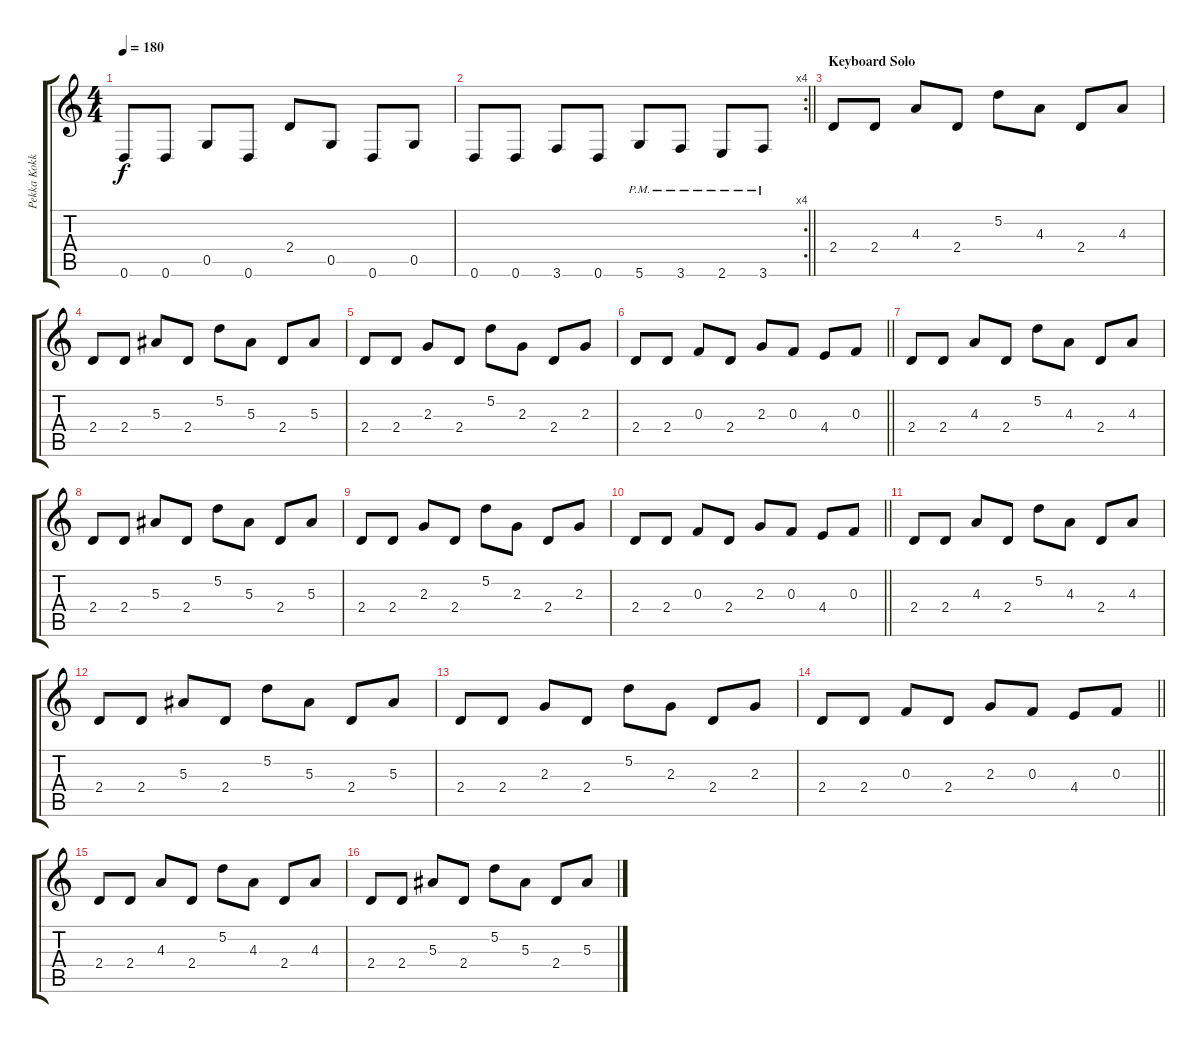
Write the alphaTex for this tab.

\track ("Pekka Kokko" "Pekka Kokk") {instrument overdrivenguitar}
\staff {score tabs}
\tuning (D4 A3 F3 C3 G2 D2) {hide}
\ts (4 4)
\tempo 180
\clef g2
\ks c
0.6.8{dy f} 0.6.8 0.5.8 0.6.8 2.4.8 0.5.8 0.6.8 0.5.8 |
\rc 4
\barLineRight lightlight
0.6.8 0.6.8 3.6.8 0.6.8 5.6{pm}.8 3.6{pm}.8 2.6{pm}.8 3.6{pm}.8 |
\section ("" "Keyboard Solo")
2.4.8 2.4.8 4.3.8 2.4.8 5.2.8 4.3.8 2.4.8 4.3.8 |
2.4.8 2.4.8 5.3.8 2.4.8 5.2.8 5.3.8 2.4.8 5.3.8 |
2.4.8 2.4.8 2.3.8 2.4.8 5.2.8 2.3.8 2.4.8 2.3.8 |
\barLineRight lightlight
2.4.8 2.4.8 0.3.8 2.4.8 2.3.8 0.3.8 4.4.8 0.3.8 |
2.4.8 2.4.8 4.3.8 2.4.8 5.2.8 4.3.8 2.4.8 4.3.8 |
2.4.8 2.4.8 5.3.8 2.4.8 5.2.8 5.3.8 2.4.8 5.3.8 |
2.4.8 2.4.8 2.3.8 2.4.8 5.2.8 2.3.8 2.4.8 2.3.8 |
\barLineRight lightlight
2.4.8 2.4.8 0.3.8 2.4.8 2.3.8 0.3.8 4.4.8 0.3.8 |
2.4.8 2.4.8 4.3.8 2.4.8 5.2.8 4.3.8 2.4.8 4.3.8 |
2.4.8 2.4.8 5.3.8 2.4.8 5.2.8 5.3.8 2.4.8 5.3.8 |
2.4.8 2.4.8 2.3.8 2.4.8 5.2.8 2.3.8 2.4.8 2.3.8 |
\barLineRight lightlight
2.4.8 2.4.8 0.3.8 2.4.8 2.3.8 0.3.8 4.4.8 0.3.8 |
2.4.8 2.4.8 4.3.8 2.4.8 5.2.8 4.3.8 2.4.8 4.3.8 |
2.4.8 2.4.8 5.3.8 2.4.8 5.2.8 5.3.8 2.4.8 5.3.8
